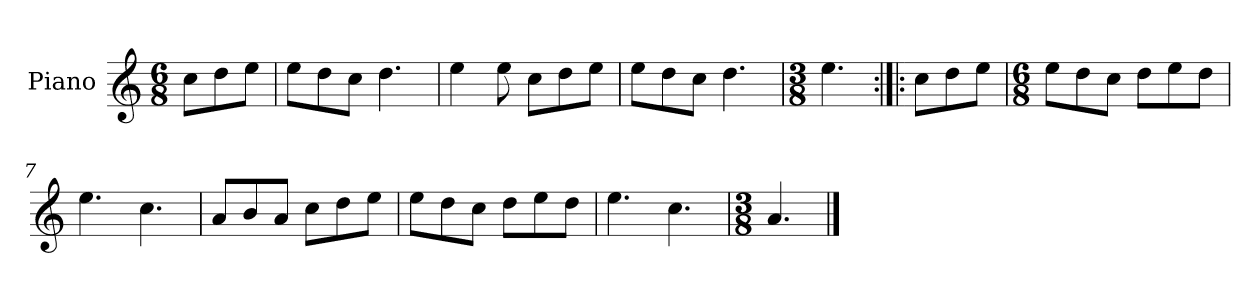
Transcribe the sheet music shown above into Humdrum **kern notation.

**kern
*part1
*staff1
*I"Piano
*I'Pno.
*clefG2
*k[]
*M6/8
=
8cc\L
8dd\
8ee\J
=1
8ee\L
8dd\
8cc\J
4.dd\
=2
4ee\
8ee\
8cc\L
8dd\
8ee\J
=3
8ee\L
8dd\
8cc\J
4.dd\
=4
*M3/8
4.ee\
=5:|!|:
8cc\L
8dd\
8ee\J
=6
*M6/8
8ee\L
8dd\
8cc\J
8dd\L
8ee\
8dd\J
=7
4.ee\
4.cc\
!!LO:LB:g=z
=8
8a/L
8b/
8a/J
8cc\L
8dd\
8ee\J
=9
8ee\L
8dd\
8cc\J
8dd\L
8ee\
8dd\J
=10
4.ee\
4.cc\
=11
*M3/8
4.a/
==
*-
